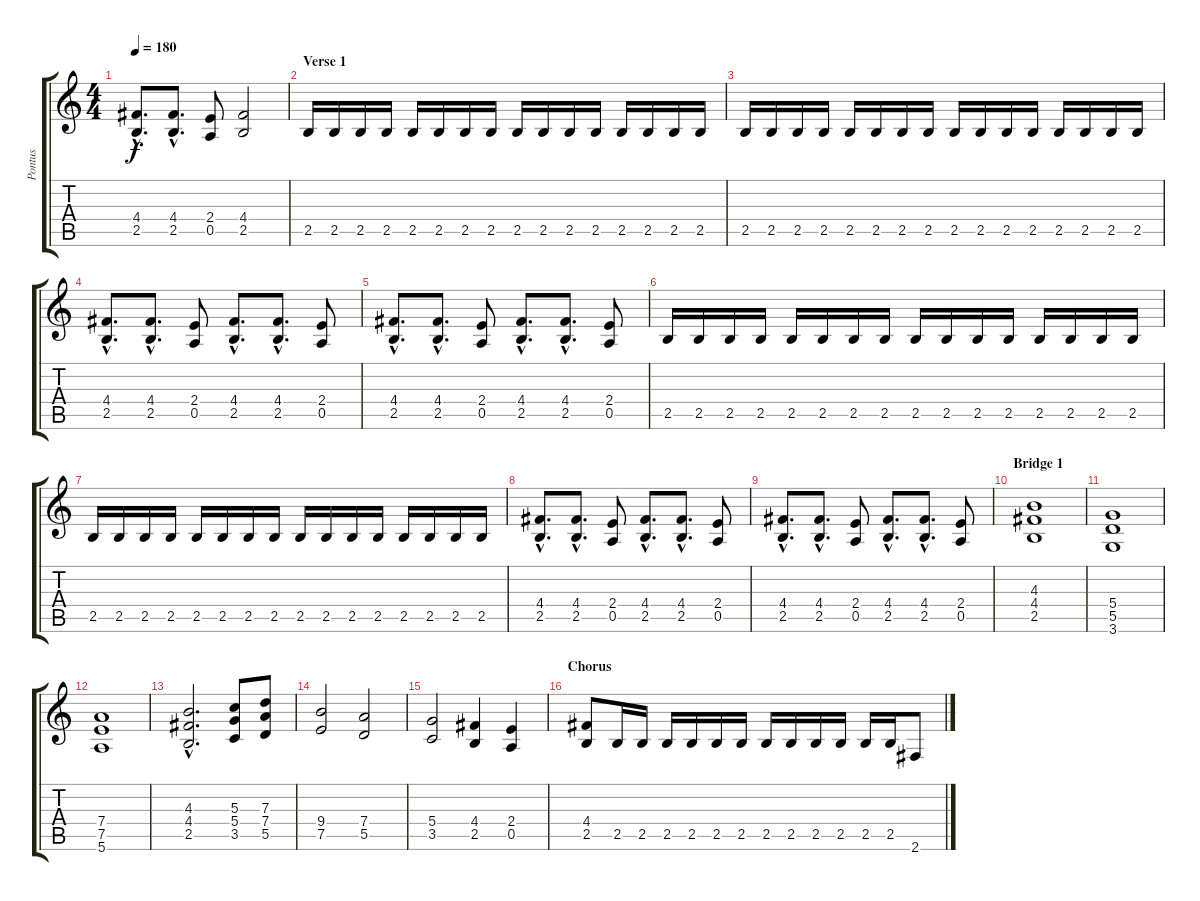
\track ("Pontus" "Pontus") {instrument distortionguitar}
\staff {score tabs}
\tuning (E4 B3 G3 D3 A2 E2) {hide}
\ts (4 4)
\tempo 180
\clef g2
\ks c
(4.4{hac} 2.5{hac}).8{d dy f} (4.4{hac} 2.5{hac}).8{d} (2.4 0.5).8 (4.4 2.5).2 |
\section ("" "Verse 1")
2.5.16 2.5.16 2.5.16 2.5.16 2.5.16 2.5.16 2.5.16 2.5.16 2.5.16 2.5.16 2.5.16 2.5.16 2.5.16 2.5.16 2.5.16 2.5.16 |
2.5.16 2.5.16 2.5.16 2.5.16 2.5.16 2.5.16 2.5.16 2.5.16 2.5.16 2.5.16 2.5.16 2.5.16 2.5.16 2.5.16 2.5.16 2.5.16 |
(4.4{hac} 2.5{hac}).8{d} (4.4{hac} 2.5{hac}).8{d} (2.4 0.5).8 (4.4{hac} 2.5{hac}).8{d} (4.4{hac} 2.5{hac}).8{d} (2.4 0.5).8 |
(4.4{hac} 2.5{hac}).8{d} (4.4{hac} 2.5{hac}).8{d} (2.4 0.5).8 (4.4{hac} 2.5{hac}).8{d} (4.4{hac} 2.5{hac}).8{d} (2.4 0.5).8 |
2.5.16 2.5.16 2.5.16 2.5.16 2.5.16 2.5.16 2.5.16 2.5.16 2.5.16 2.5.16 2.5.16 2.5.16 2.5.16 2.5.16 2.5.16 2.5.16 |
2.5.16 2.5.16 2.5.16 2.5.16 2.5.16 2.5.16 2.5.16 2.5.16 2.5.16 2.5.16 2.5.16 2.5.16 2.5.16 2.5.16 2.5.16 2.5.16 |
(4.4{hac} 2.5{hac}).8{d} (4.4{hac} 2.5{hac}).8{d} (2.4 0.5).8 (4.4{hac} 2.5{hac}).8{d} (4.4{hac} 2.5{hac}).8{d} (2.4 0.5).8 |
(4.4{hac} 2.5{hac}).8{d} (4.4{hac} 2.5{hac}).8{d} (2.4 0.5).8 (4.4{hac} 2.5{hac}).8{d} (4.4{hac} 2.5{hac}).8{d} (2.4 0.5).8 |
\section ("" "Bridge 1")
(4.3 4.4 2.5).1 |
(5.4 5.5 3.6).1 |
(7.4 7.5 5.6).1 |
(4.3{hac} 4.4{hac} 2.5{hac}).2{d} (5.3 5.4 3.5).8 (7.3 7.4 5.5).8 |
(9.4 7.5).2 (7.4 5.5).2 |
(5.4 3.5).2 (4.4 2.5).4 (2.4 0.5).4 |
\section ("" "Chorus")
(4.4 2.5).8 2.5.16 2.5.16 2.5.16 2.5.16 2.5.16 2.5.16 2.5.16 2.5.16 2.5.16 2.5.16 2.5.16 2.5.16 2.6.8
